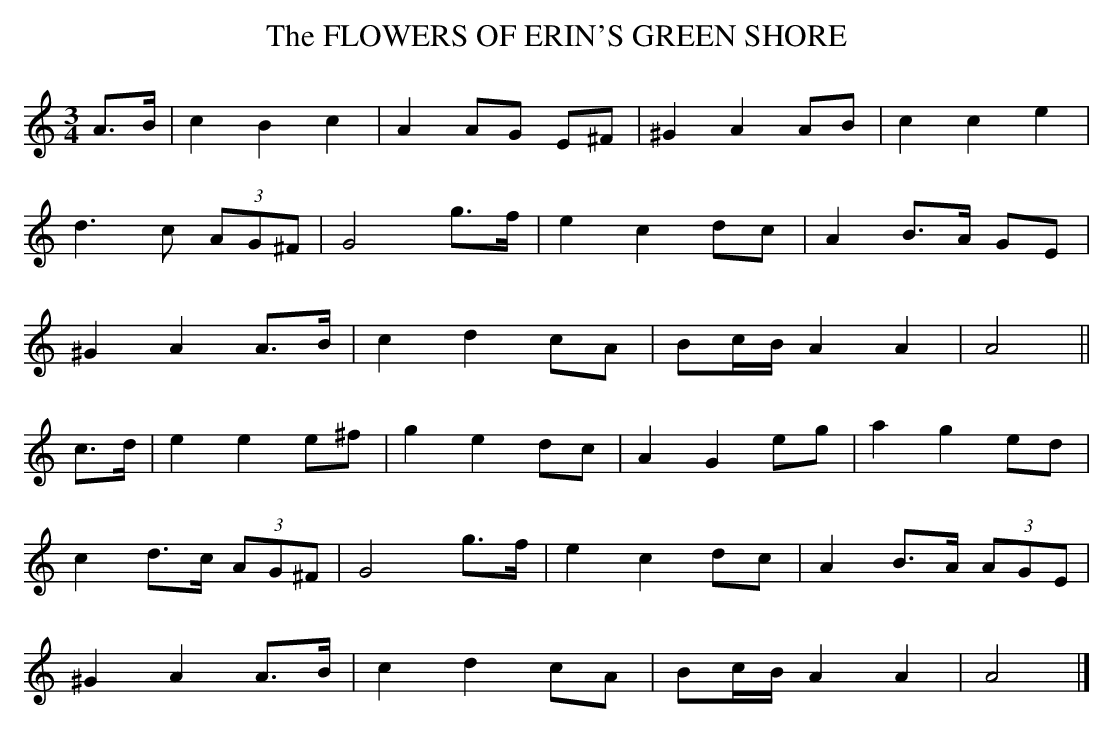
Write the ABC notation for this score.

X:1
T:FLOWERS OF ERIN'S GREEN SHORE, The
M:3/4
L:1/8
K:Am
A>B|c2 B2 c2|A2 AG E^F|^G2 A2 AB|c2 c2 e2|
d3c  (3AG^F|G4g>f|e2c2dc|A2B>A GE|
^G2A2A>B|c2d2cA|Bc/B/ A2A2|A4||
c>d|e2e2e^f|g2e2dc|A2G2eg|a2g2ed|
c2d>c  (3AG^F|G4g>f|e2c2dc|A2B>A  (3AGE|
^G2A2A>B|c2d2cA|Bc/B/ A2A2|A4|]
